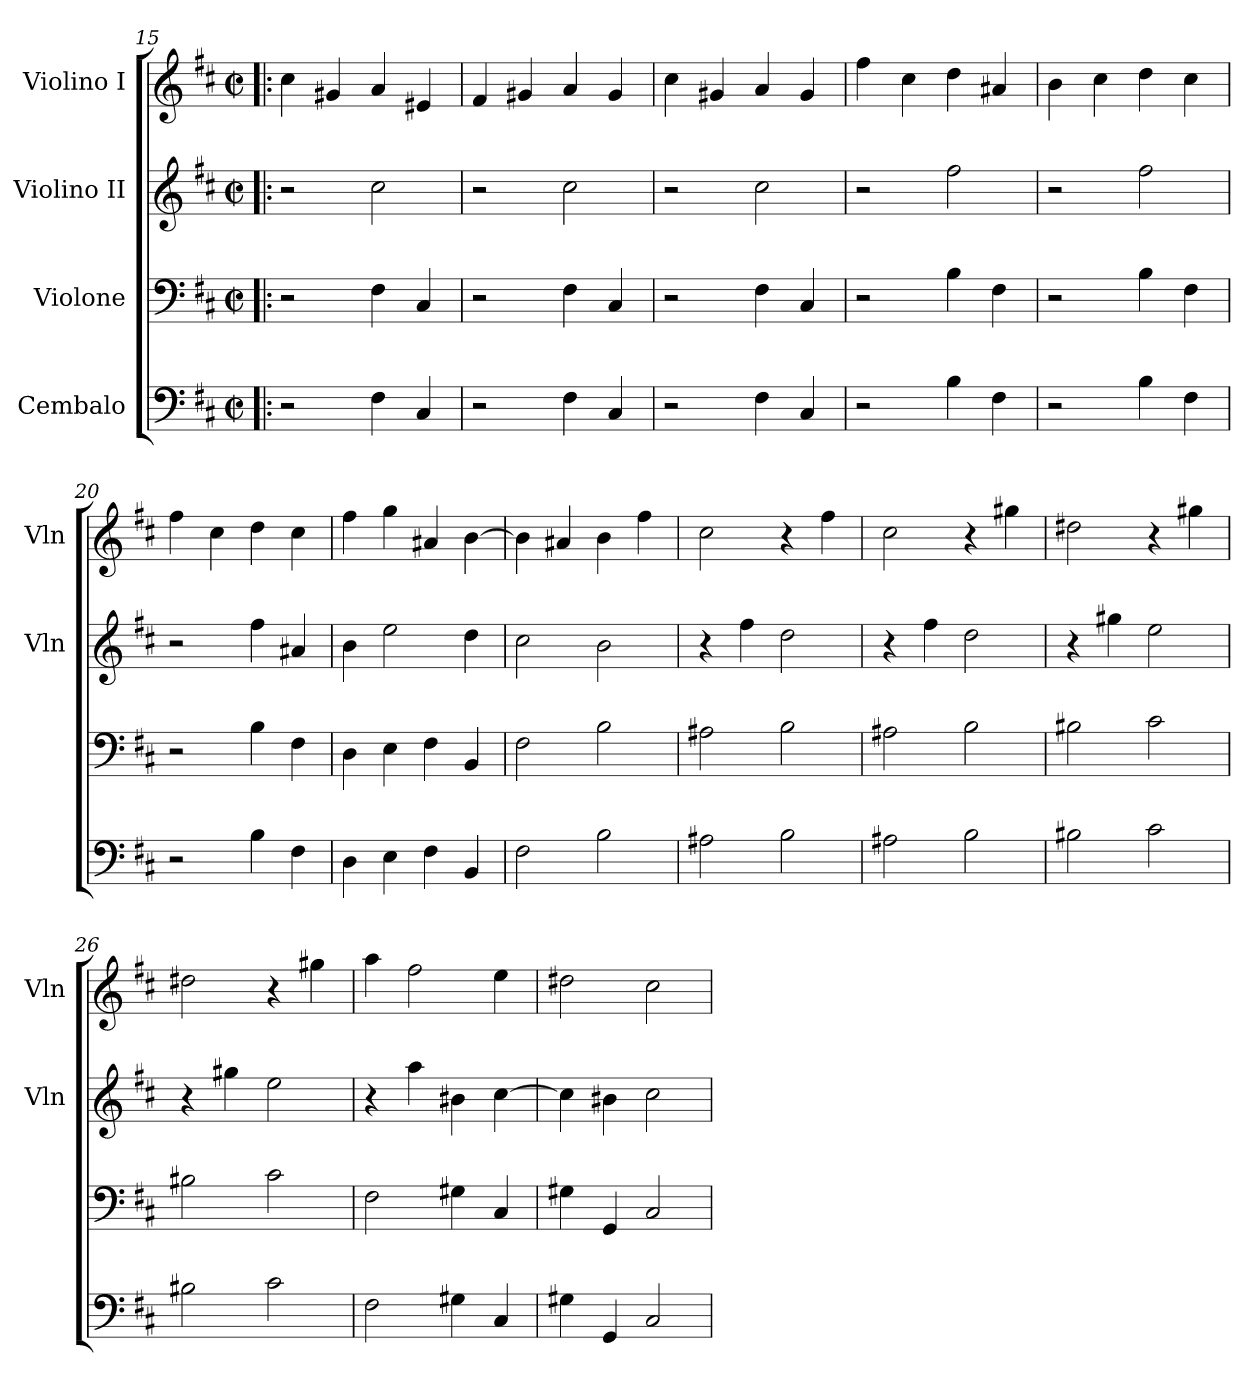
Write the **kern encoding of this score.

**kern	**kern	**kern	**kern
*part4	*part3	*part2	*part1
*staff4	*staff3	*staff2	*staff1
*I"Cembalo	*I"Violone	*I"Violino II	*I"Violino I
*	*	*I'Vln	*I'Vln
*clefF4	*clefF4	*clefG2	*clefG2
*k[f#c#]	*k[f#c#]	*k[f#c#]	*k[f#c#]
*D:	*D:	*D:	*D:
*M2/2	*M2/2	*M2/2	*M2/2
*met(c|)	*met(c|)	*met(c|)	*met(c|)
=15!|:	=15!|:	=15!|:	=15!|:
2r	2r	2r	4cc#
.	.	.	4g#X
4F#	4F#	2cc#	4a
4C#	4C#	.	4e#X
=16	=16	=16	=16
2r	2r	2r	4f#
.	.	.	4g#X
4F#	4F#	2cc#	4a
4C#	4C#	.	4g#
=17	=17	=17	=17
2r	2r	2r	4cc#
.	.	.	4g#X
4F#	4F#	2cc#	4a
4C#	4C#	.	4g#
=18	=18	=18	=18
2r	2r	2r	4ff#
.	.	.	4cc#
4B	4B	2ff#	4dd
4F#	4F#	.	4a#X
=19	=19	=19	=19
2r	2r	2r	4b
.	.	.	4cc#
4B	4B	2ff#	4dd
4F#	4F#	.	4cc#
=20	=20	=20	=20
2r	2r	2r	4ff#
.	.	.	4cc#
4B	4B	4ff#	4dd
4F#	4F#	4a#X	4cc#
=21	=21	=21	=21
4D	4D	4b	4ff#
4E	4E	2ee	4gg
4F#	4F#	.	4a#X
4BB	4BB	4dd	[4b
=22	=22	=22	=22
2F#	2F#	2cc#	4b]
.	.	.	4a#X
2B	2B	2b	4b
.	.	.	4ff#
=23	=23	=23	=23
2A#X	2A#X	4r	2cc#
.	.	4ff#	.
2B	2B	2dd	4r
.	.	.	4ff#
=24	=24	=24	=24
2A#X	2A#X	4r	2cc#
.	.	4ff#	.
2B	2B	2dd	4r
.	.	.	4gg#X
=25	=25	=25	=25
2B#X	2B#X	4r	2dd#X
.	.	4gg#X	.
2c#	2c#	2ee	4r
.	.	.	4gg#X
=26	=26	=26	=26
2B#X	2B#X	4r	2dd#X
.	.	4gg#X	.
2c#	2c#	2ee	4r
.	.	.	4gg#X
=27	=27	=27	=27
2F#	2F#	4r	4aa
.	.	4aa	2ff#
4G#X	4G#X	4b#X	.
4C#	4C#	[4cc#	4ee
=28	=28	=28	=28
4G#X	4G#X	4cc#]	2dd#X
4GG	4GG	4b#X	.
2C#	2C#	2cc#	2cc#
=	=	=	=
*-	*-	*-	*-
